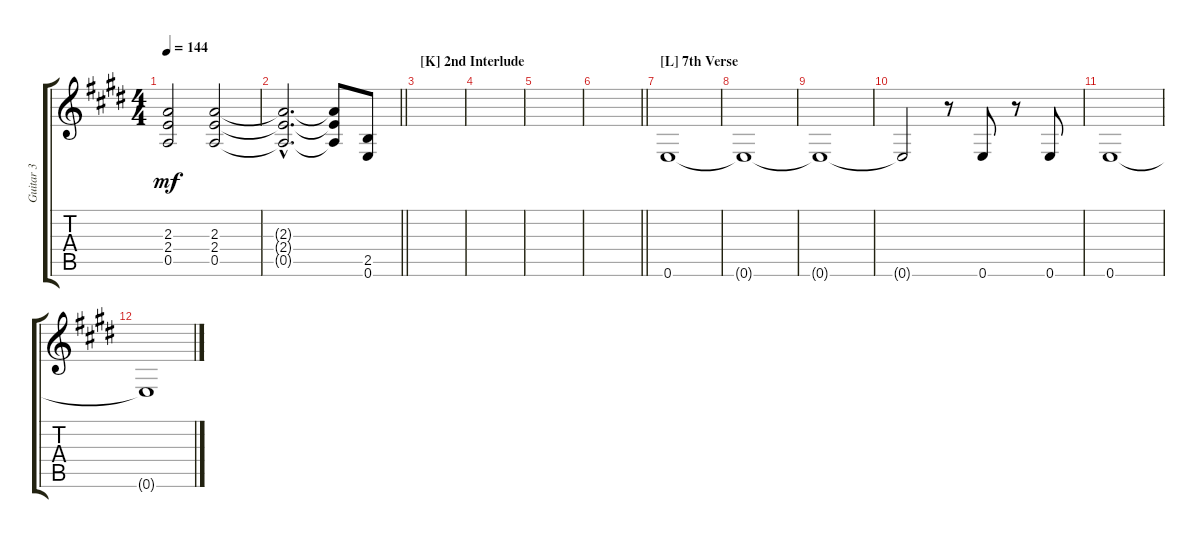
\track ("Guitar 3" "Guitar 3") {instrument overdrivenguitar}
\staff {score tabs}
\tuning (E4 B3 G3 D3 A2 E2) {hide}
\ts (4 4)
\tempo 144
\clef g2
\ks e
(2.3 2.4 0.5).2{dy mf} (2.3 2.4 0.5).2 |
\barLineRight lightlight
(2.3{hac t} 2.4{hac t} 0.5{hac t}).2{d} (2.3{t} 2.4{t} 0.5{t}).8 (2.5 0.6).8 |
\section ("" "[K] 2nd Interlude")
|
|
|
\barLineRight lightlight
|
\section ("" "[L] 7th Verse")
0.6.1 |
0.6{t}.1 |
0.6{t}.1 |
0.6{t}.2 r.8 0.6.8 r.8 0.6.8 |
0.6.1 |
0.6{t}.1
